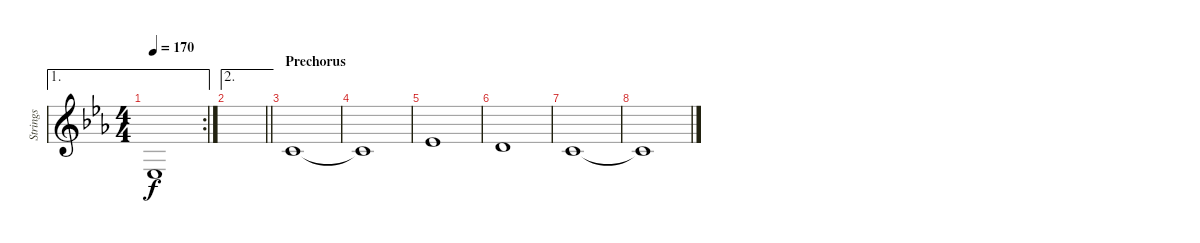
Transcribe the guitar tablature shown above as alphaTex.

\track ("Strings" "Strings") {instrument stringensemble1}
\staff {score}
\tuning (F4 B3 G3 D3 A2 E2) {hide}
\ae 1
\rc 2
\ts (4 4)
\tempo 170
\clef g2
\ks eb
1.4{t}.1{dy f} |
\ae 2
\barLineRight lightlight
|
\section ("" "Prechorus")
1.2.1 |
1.2{t}.1 |
4.2.1 |
3.2.1 |
1.2.1 |
1.2{t}.1
